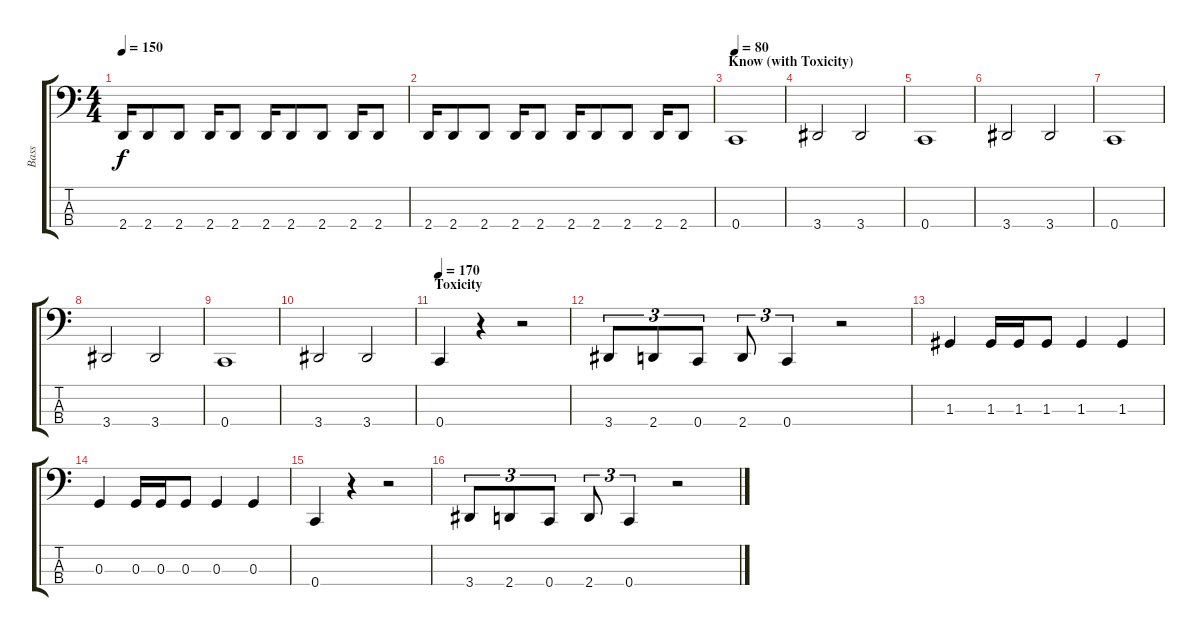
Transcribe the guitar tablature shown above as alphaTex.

\track ("Bass" "Bass") {instrument slapbass2}
\staff {score tabs}
\tuning (F2 C2 G1 C1) {hide}
\ts (4 4)
\tempo 150
\clef f4
\ks c
2.4.16{dy f} 2.4.8 2.4.8 2.4.16 2.4.8 2.4.16 2.4.8 2.4.8 2.4.16 2.4.8 |
2.4.16 2.4.8 2.4.8 2.4.16 2.4.8 2.4.16 2.4.8 2.4.8 2.4.16 2.4.8 |
\section ("" "Know (with Toxicity)")
\tempo 80
0.4.1 |
3.4.2 3.4.2 |
0.4.1 |
3.4.2 3.4.2 |
0.4.1 |
3.4.2 3.4.2 |
0.4.1 |
3.4.2 3.4.2 |
\section ("" "Toxicity")
\tempo 170
0.4.4{instrument electricbassfinger} r.4 r.2 |
3.4.8{tu (3 2)} 2.4.8{tu (3 2)} 0.4.8{tu (3 2)} 2.4.8{tu (3 2)} 0.4.4{tu (3 2)} r.2 |
1.3.4 1.3.16 1.3.16 1.3.8 1.3.4 1.3.4 |
0.3.4 0.3.16 0.3.16 0.3.8 0.3.4 0.3.4 |
0.4.4 r.4 r.2 |
3.4.8{tu (3 2)} 2.4.8{tu (3 2)} 0.4.8{tu (3 2)} 2.4.8{tu (3 2)} 0.4.4{tu (3 2)} r.2
